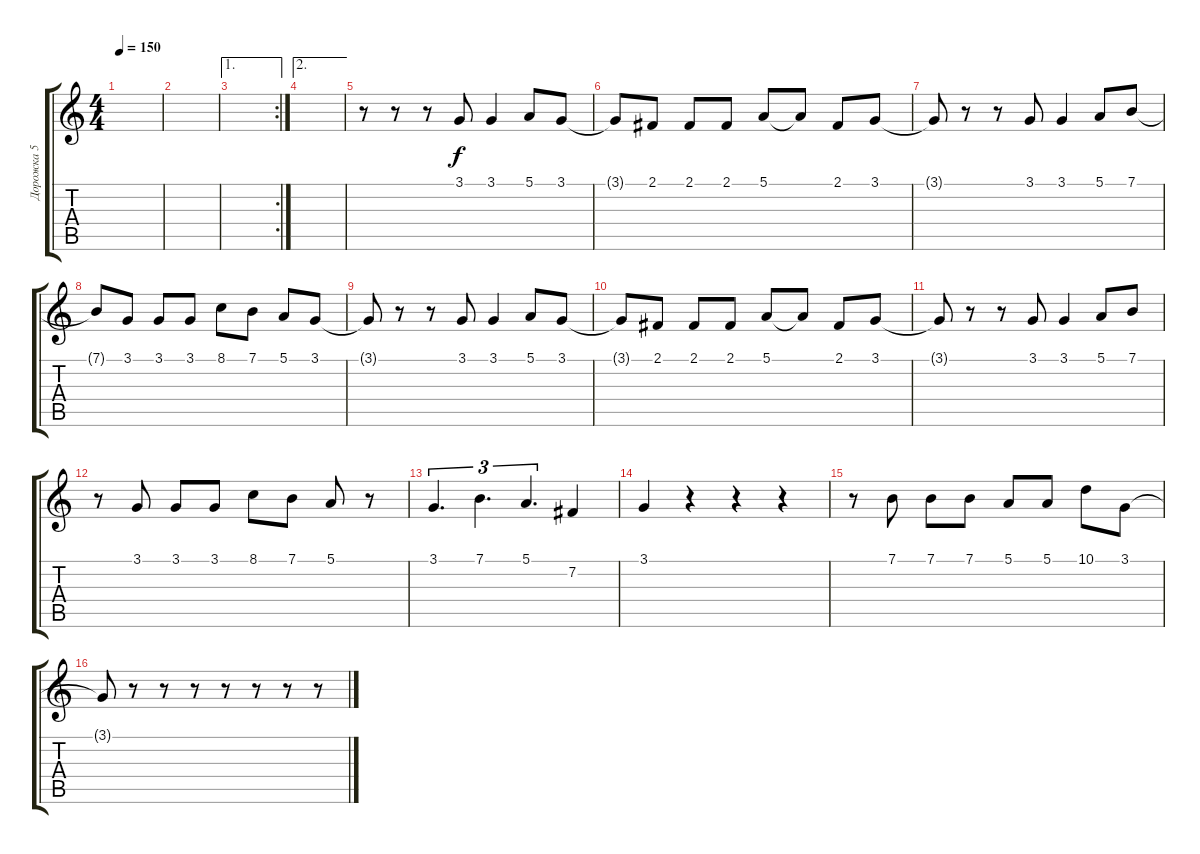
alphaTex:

\track ("Дорожка 5" "Дорожка 5") {instrument tuba}
\staff {score tabs}
\tuning (E4 B3 G3 D3 A2 E2) {hide}
\ts (4 4)
\tempo 150
\clef g2
\ks c
|
|
\ae 1
\rc 2
|
\ae 2
|
r.8 r.8 r.8 3.1.8 3.1.4 5.1.8 3.1.8 |
3.1{t}.8 2.1.8 2.1.8 2.1.8 5.1.8 5.1{t}.8 2.1.8 3.1.8 |
3.1{t}.8 r.8 r.8 3.1.8 3.1.4 5.1.8 7.1.8 |
7.1{t}.8 3.1.8 3.1.8 3.1.8 8.1.8 7.1.8 5.1.8 3.1.8 |
3.1{t}.8 r.8 r.8 3.1.8 3.1.4 5.1.8 3.1.8 |
3.1{t}.8 2.1.8 2.1.8 2.1.8 5.1.8 5.1{t}.8 2.1.8 3.1.8 |
3.1{t}.8 r.8 r.8 3.1.8 3.1.4 5.1.8 7.1.8 |
r.8 3.1.8 3.1.8 3.1.8 8.1.8 7.1.8 5.1.8 r.8 |
3.1.4{d tu (3 2)} 7.1.4{d tu (3 2)} 5.1.4{d tu (3 2)} 7.2.4 |
3.1.4 r.4 r.4 r.4 |
r.8 7.1.8 7.1.8 7.1.8 5.1.8 5.1.8 10.1.8 3.1.8 |
3.1{t}.8 r.8 r.8 r.8 r.8 r.8 r.8 r.8
